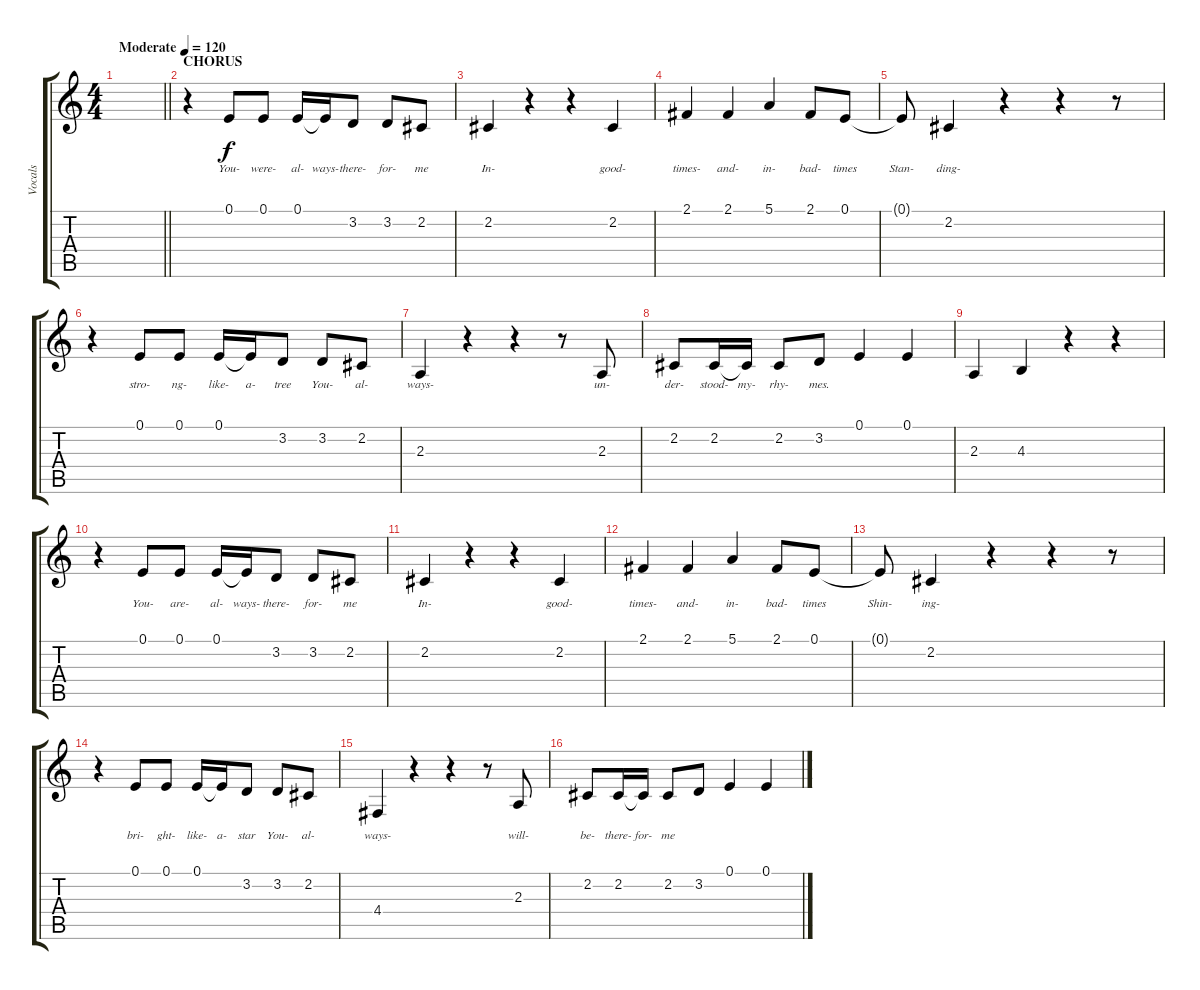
\track ("Vocals" "Vocals") {instrument oboe}
\staff {score tabs}
\tuning (E4 B3 G3 D3 A2 E2) {hide}
\ts (4 4)
\tempo (120 "Moderate")
\clef g2
\barLineRight lightlight
\ks c
|
\section ("" "CHORUS")
r.4 0.1.8{lyrics (0 "You-") lyrics (1 "") lyrics (2 "") lyrics (3 "") lyrics (4 "")} 0.1.8{lyrics (0 "were-") lyrics (1 "") lyrics (2 "") lyrics (3 "") lyrics (4 "")} 0.1.16{lyrics (0 "al-") lyrics (1 "") lyrics (2 "") lyrics (3 "") lyrics (4 "")} 0.1{t}.16{lyrics (0 "ways-") lyrics (1 "") lyrics (2 "") lyrics (3 "") lyrics (4 "")} 3.2.8{lyrics (0 "there-") lyrics (1 "") lyrics (2 "") lyrics (3 "") lyrics (4 "")} 3.2.8{lyrics (0 "for-") lyrics (1 "") lyrics (2 "") lyrics (3 "") lyrics (4 "")} 2.2.8{lyrics (0 "me") lyrics (1 "") lyrics (2 "") lyrics (3 "") lyrics (4 "")} |
2.2.4{lyrics (0 "In-") lyrics (1 "") lyrics (2 "") lyrics (3 "") lyrics (4 "")} r.4 r.4 2.2.4{lyrics (0 "good-") lyrics (1 "") lyrics (2 "") lyrics (3 "") lyrics (4 "")} |
2.1.4{lyrics (0 "times-") lyrics (1 "") lyrics (2 "") lyrics (3 "") lyrics (4 "")} 2.1.4{lyrics (0 "and-") lyrics (1 "") lyrics (2 "") lyrics (3 "") lyrics (4 "")} 5.1.4{lyrics (0 "in-") lyrics (1 "") lyrics (2 "") lyrics (3 "") lyrics (4 "")} 2.1.8{lyrics (0 "bad-") lyrics (1 "") lyrics (2 "") lyrics (3 "") lyrics (4 "")} 0.1.8{lyrics (0 "times") lyrics (1 "") lyrics (2 "") lyrics (3 "") lyrics (4 "")} |
0.1{t}.8{lyrics (0 "Stan-") lyrics (1 "") lyrics (2 "") lyrics (3 "") lyrics (4 "")} 2.2.4{lyrics (0 "ding-") lyrics (1 "") lyrics (2 "") lyrics (3 "") lyrics (4 "")} r.4 r.4 r.8 |
r.4 0.1.8{lyrics (0 "stro-") lyrics (1 "") lyrics (2 "") lyrics (3 "") lyrics (4 "")} 0.1.8{lyrics (0 "ng-") lyrics (1 "") lyrics (2 "") lyrics (3 "") lyrics (4 "")} 0.1.16{lyrics (0 "like-") lyrics (1 "") lyrics (2 "") lyrics (3 "") lyrics (4 "")} 0.1{t}.16{lyrics (0 "a-") lyrics (1 "") lyrics (2 "") lyrics (3 "") lyrics (4 "")} 3.2.8{lyrics (0 "tree") lyrics (1 "") lyrics (2 "") lyrics (3 "") lyrics (4 "")} 3.2.8{lyrics (0 "You-") lyrics (1 "") lyrics (2 "") lyrics (3 "") lyrics (4 "")} 2.2.8{lyrics (0 "al-") lyrics (1 "") lyrics (2 "") lyrics (3 "") lyrics (4 "")} |
2.3.4{lyrics (0 "ways-") lyrics (1 "") lyrics (2 "") lyrics (3 "") lyrics (4 "")} r.4 r.4 r.8 2.3.8{lyrics (0 "un-") lyrics (1 "") lyrics (2 "") lyrics (3 "") lyrics (4 "")} |
2.2.8{lyrics (0 "der-") lyrics (1 "") lyrics (2 "") lyrics (3 "") lyrics (4 "")} 2.2.16{lyrics (0 "stood-") lyrics (1 "") lyrics (2 "") lyrics (3 "") lyrics (4 "")} 2.2{t}.16{lyrics (0 "my-") lyrics (1 "") lyrics (2 "") lyrics (3 "") lyrics (4 "")} 2.2.8{lyrics (0 "rhy-") lyrics (1 "") lyrics (2 "") lyrics (3 "") lyrics (4 "")} 3.2.8{lyrics (0 "mes.") lyrics (1 "") lyrics (2 "") lyrics (3 "") lyrics (4 "")} 0.1.4 0.1.4 |
2.3.4 4.3.4 r.4 r.4 |
r.4 0.1.8{lyrics (0 "") lyrics (1 "You-") lyrics (2 "") lyrics (3 "") lyrics (4 "")} 0.1.8{lyrics (0 "") lyrics (1 "are-") lyrics (2 "") lyrics (3 "") lyrics (4 "")} 0.1.16{lyrics (0 "") lyrics (1 "al-") lyrics (2 "") lyrics (3 "") lyrics (4 "")} 0.1{t}.16{lyrics (0 "") lyrics (1 "ways-") lyrics (2 "") lyrics (3 "") lyrics (4 "")} 3.2.8{lyrics (0 "") lyrics (1 "there-") lyrics (2 "") lyrics (3 "") lyrics (4 "")} 3.2.8{lyrics (0 "") lyrics (1 "for-") lyrics (2 "") lyrics (3 "") lyrics (4 "")} 2.2.8{lyrics (0 "") lyrics (1 "me") lyrics (2 "") lyrics (3 "") lyrics (4 "")} |
2.2.4{lyrics (0 "") lyrics (1 "In-") lyrics (2 "") lyrics (3 "") lyrics (4 "")} r.4 r.4 2.2.4{lyrics (0 "") lyrics (1 "good-") lyrics (2 "") lyrics (3 "") lyrics (4 "")} |
2.1.4{lyrics (0 "") lyrics (1 "times-") lyrics (2 "") lyrics (3 "") lyrics (4 "")} 2.1.4{lyrics (0 "") lyrics (1 "and-") lyrics (2 "") lyrics (3 "") lyrics (4 "")} 5.1.4{lyrics (0 "") lyrics (1 "in-") lyrics (2 "") lyrics (3 "") lyrics (4 "")} 2.1.8{lyrics (0 "") lyrics (1 "bad-") lyrics (2 "") lyrics (3 "") lyrics (4 "")} 0.1.8{lyrics (0 "") lyrics (1 "times") lyrics (2 "") lyrics (3 "") lyrics (4 "")} |
0.1{t}.8{lyrics (0 "") lyrics (1 "Shin-") lyrics (2 "") lyrics (3 "") lyrics (4 "")} 2.2.4{lyrics (0 "") lyrics (1 "ing-") lyrics (2 "") lyrics (3 "") lyrics (4 "")} r.4 r.4 r.8 |
r.4 0.1.8{lyrics (0 "") lyrics (1 "bri-") lyrics (2 "") lyrics (3 "") lyrics (4 "")} 0.1.8{lyrics (0 "") lyrics (1 "ght-") lyrics (2 "") lyrics (3 "") lyrics (4 "")} 0.1.16{lyrics (0 "") lyrics (1 "like-") lyrics (2 "") lyrics (3 "") lyrics (4 "")} 0.1{t}.16{lyrics (0 "") lyrics (1 "a-") lyrics (2 "") lyrics (3 "") lyrics (4 "")} 3.2.8{lyrics (0 "") lyrics (1 "star") lyrics (2 "") lyrics (3 "") lyrics (4 "")} 3.2.8{lyrics (0 "") lyrics (1 "You-") lyrics (2 "") lyrics (3 "") lyrics (4 "")} 2.2.8{lyrics (0 "") lyrics (1 "al-") lyrics (2 "") lyrics (3 "") lyrics (4 "")} |
4.4.4{lyrics (0 "") lyrics (1 "ways-") lyrics (2 "") lyrics (3 "") lyrics (4 "")} r.4 r.4 r.8 2.3.8{lyrics (0 "") lyrics (1 "will-") lyrics (2 "") lyrics (3 "") lyrics (4 "")} |
2.2.8{lyrics (0 "") lyrics (1 "be-") lyrics (2 "") lyrics (3 "") lyrics (4 "")} 2.2.16{lyrics (0 "") lyrics (1 "there-") lyrics (2 "") lyrics (3 "") lyrics (4 "")} 2.2{t}.16{lyrics (0 "") lyrics (1 "for-") lyrics (2 "") lyrics (3 "") lyrics (4 "")} 2.2.8{lyrics (0 "") lyrics (1 "me") lyrics (2 "") lyrics (3 "") lyrics (4 "")} 3.2.8 0.1.4 0.1.4
